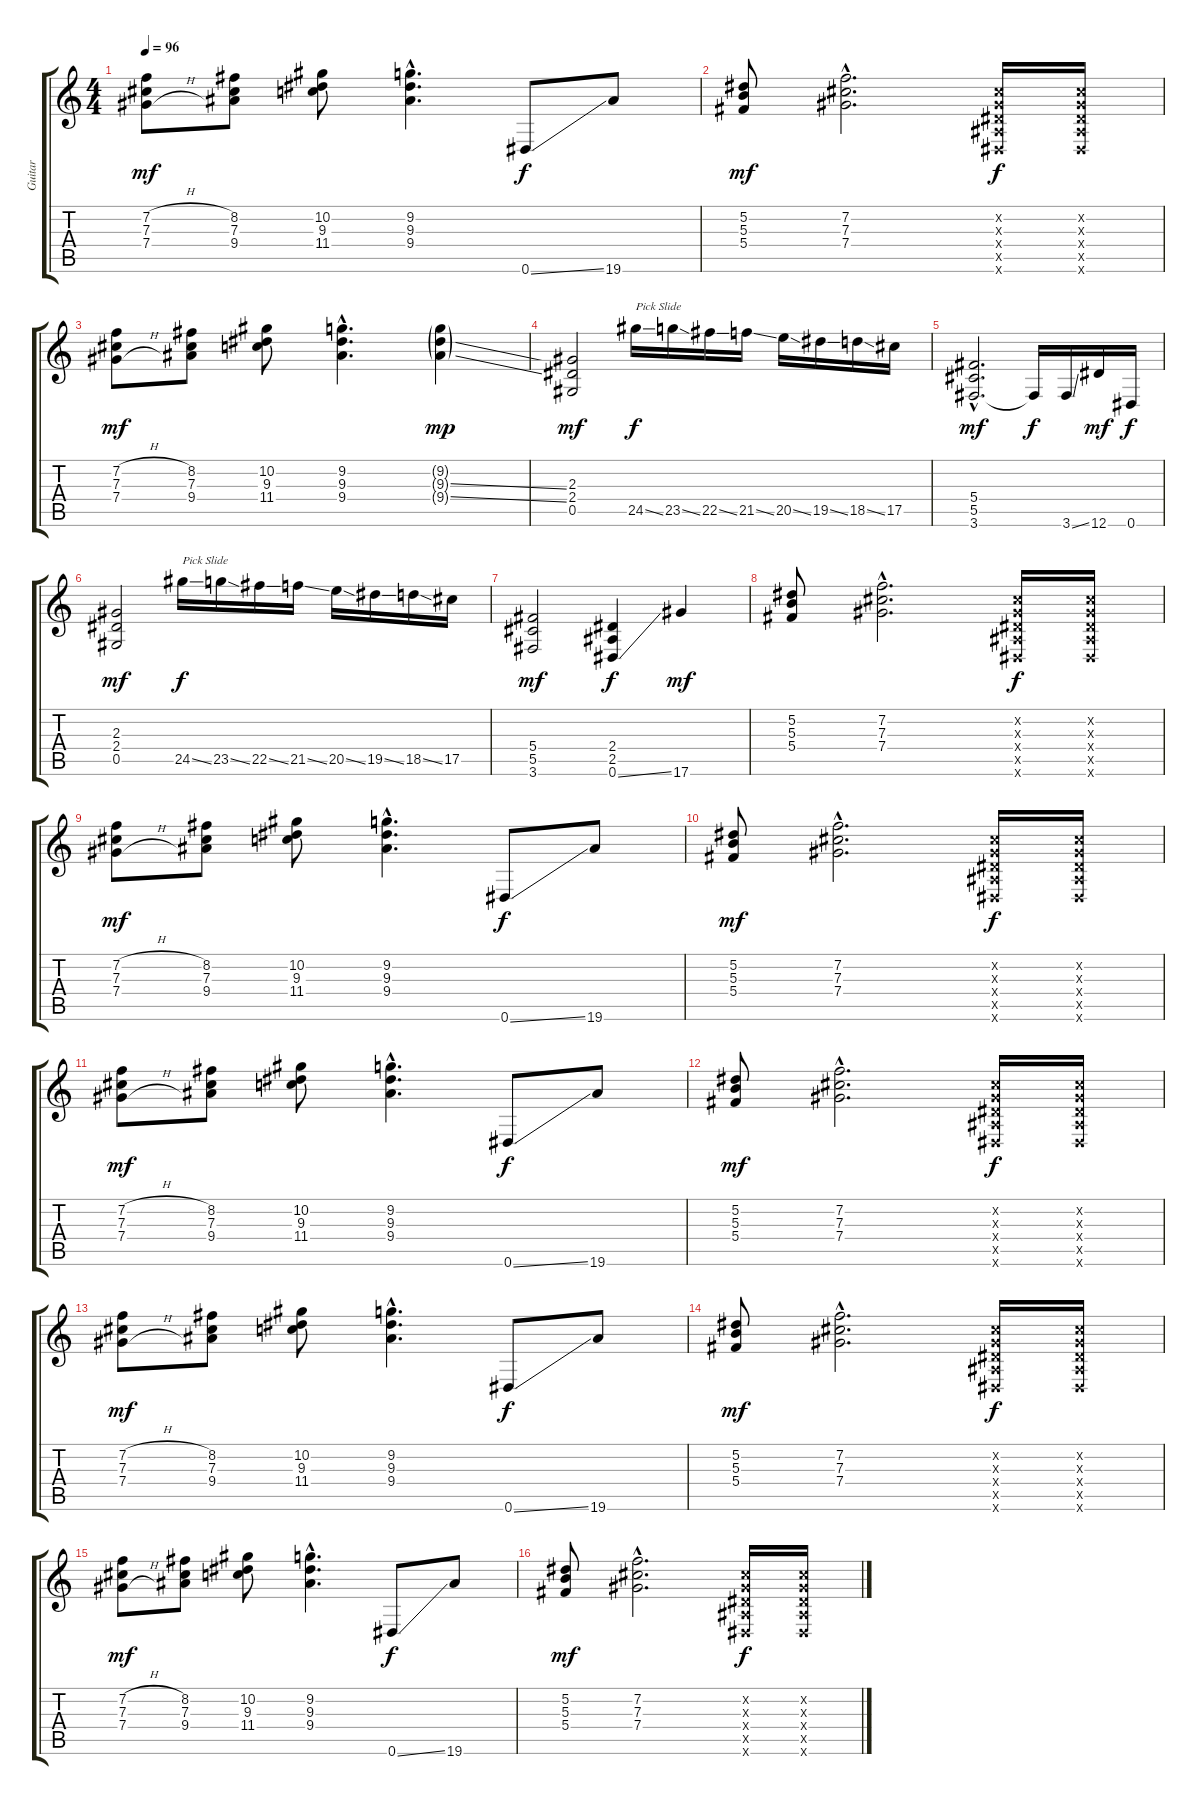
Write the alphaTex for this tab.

\track ("Guitar" "Guitar") {instrument electricguitarmuted}
\staff {score tabs}
\tuning (Eb4 Bb3 Gb3 Db3 Ab2 Eb2) {hide}
\ts (4 4)
\tempo 96
\clef g2
\ks c
(7.2{h} 7.3 7.4{h}).8{dy mf} (8.2 7.3 9.4).8 (10.2 9.3 11.4).8 (9.2{hac} 9.3{hac} 9.4{hac}).4{d} 0.6{ss}.8{dy f} 19.6.8 |
(5.2 5.3 5.4).8{dy mf} (7.2{hac} 7.3{hac} 7.4{hac}).2{d} (3.2{x} 2.3{x} 2.4{x} 2.5{x} 0.6{x}).16{dy f} (3.2{x} 2.3{x} 2.4{x} 2.5{x} 0.6{x}).16 |
(7.2{h} 7.3 7.4{h}).8{dy mf} (8.2 7.3 9.4).8 (10.2 9.3 11.4).8 (9.2{hac} 9.3{hac} 9.4{hac}).4{d} (9.2{g} 9.3{ss g} 9.4{ss g}).4{dy mp} |
(2.3 2.4 0.5).2{dy mf} 24.5{ss}.16{txt "Pick Slide" dy f instrument guitarfretnoise} 23.5{ss}.16 22.5{ss}.16 21.5{ss}.16 20.5{ss}.16 19.5{ss}.16 18.5{ss}.16 17.5.16 |
(5.4{hac} 5.5{hac} 3.6{hac}).2{d dy mf instrument overdrivenguitar} 3.6{t}.16{dy f} 3.6{ss}.16 12.6.16{dy mf} 0.6.16{dy f} |
(2.3 2.4 0.5).2{dy mf} 24.5{ss}.16{txt "Pick Slide" dy f instrument guitarfretnoise} 23.5{ss}.16 22.5{ss}.16 21.5{ss}.16 20.5{ss}.16 19.5{ss}.16 18.5{ss}.16 17.5.16 |
(5.4 5.5 3.6).2{dy mf instrument overdrivenguitar} (2.4 2.5 0.6{ss}).4{dy f} 17.6.4{dy mf} |
(5.2 5.3 5.4).8 (7.2{hac} 7.3{hac} 7.4{hac}).2{d} (3.2{x} 2.3{x} 2.4{x} 2.5{x} 0.6{x}).16{dy f} (3.2{x} 2.3{x} 2.4{x} 2.5{x} 0.6{x}).16 |
(7.2{h} 7.3 7.4{h}).8{dy mf} (8.2 7.3 9.4).8 (10.2 9.3 11.4).8 (9.2{hac} 9.3{hac} 9.4{hac}).4{d} 0.6{ss}.8{dy f} 19.6.8 |
(5.2 5.3 5.4).8{dy mf} (7.2{hac} 7.3{hac} 7.4{hac}).2{d} (3.2{x} 2.3{x} 2.4{x} 2.5{x} 0.6{x}).16{dy f} (3.2{x} 2.3{x} 2.4{x} 2.5{x} 0.6{x}).16 |
(7.2{h} 7.3 7.4{h}).8{dy mf} (8.2 7.3 9.4).8 (10.2 9.3 11.4).8 (9.2{hac} 9.3{hac} 9.4{hac}).4{d} 0.6{ss}.8{dy f} 19.6.8 |
(5.2 5.3 5.4).8{dy mf} (7.2{hac} 7.3{hac} 7.4{hac}).2{d} (3.2{x} 2.3{x} 2.4{x} 2.5{x} 0.6{x}).16{dy f} (3.2{x} 2.3{x} 2.4{x} 2.5{x} 0.6{x}).16 |
(7.2{h} 7.3 7.4{h}).8{dy mf} (8.2 7.3 9.4).8 (10.2 9.3 11.4).8 (9.2{hac} 9.3{hac} 9.4{hac}).4{d} 0.6{ss}.8{dy f} 19.6.8 |
(5.2 5.3 5.4).8{dy mf} (7.2{hac} 7.3{hac} 7.4{hac}).2{d} (3.2{x} 2.3{x} 2.4{x} 2.5{x} 0.6{x}).16{dy f} (3.2{x} 2.3{x} 2.4{x} 2.5{x} 0.6{x}).16 |
(7.2{h} 7.3 7.4{h}).8{dy mf} (8.2 7.3 9.4).8 (10.2 9.3 11.4).8 (9.2{hac} 9.3{hac} 9.4{hac}).4{d} 0.6{ss}.8{dy f} 19.6.8 |
(5.2 5.3 5.4).8{dy mf} (7.2{hac} 7.3{hac} 7.4{hac}).2{d} (3.2{x} 2.3{x} 2.4{x} 2.5{x} 0.6{x}).16{dy f} (3.2{x} 2.3{x} 2.4{x} 2.5{x} 0.6{x}).16
